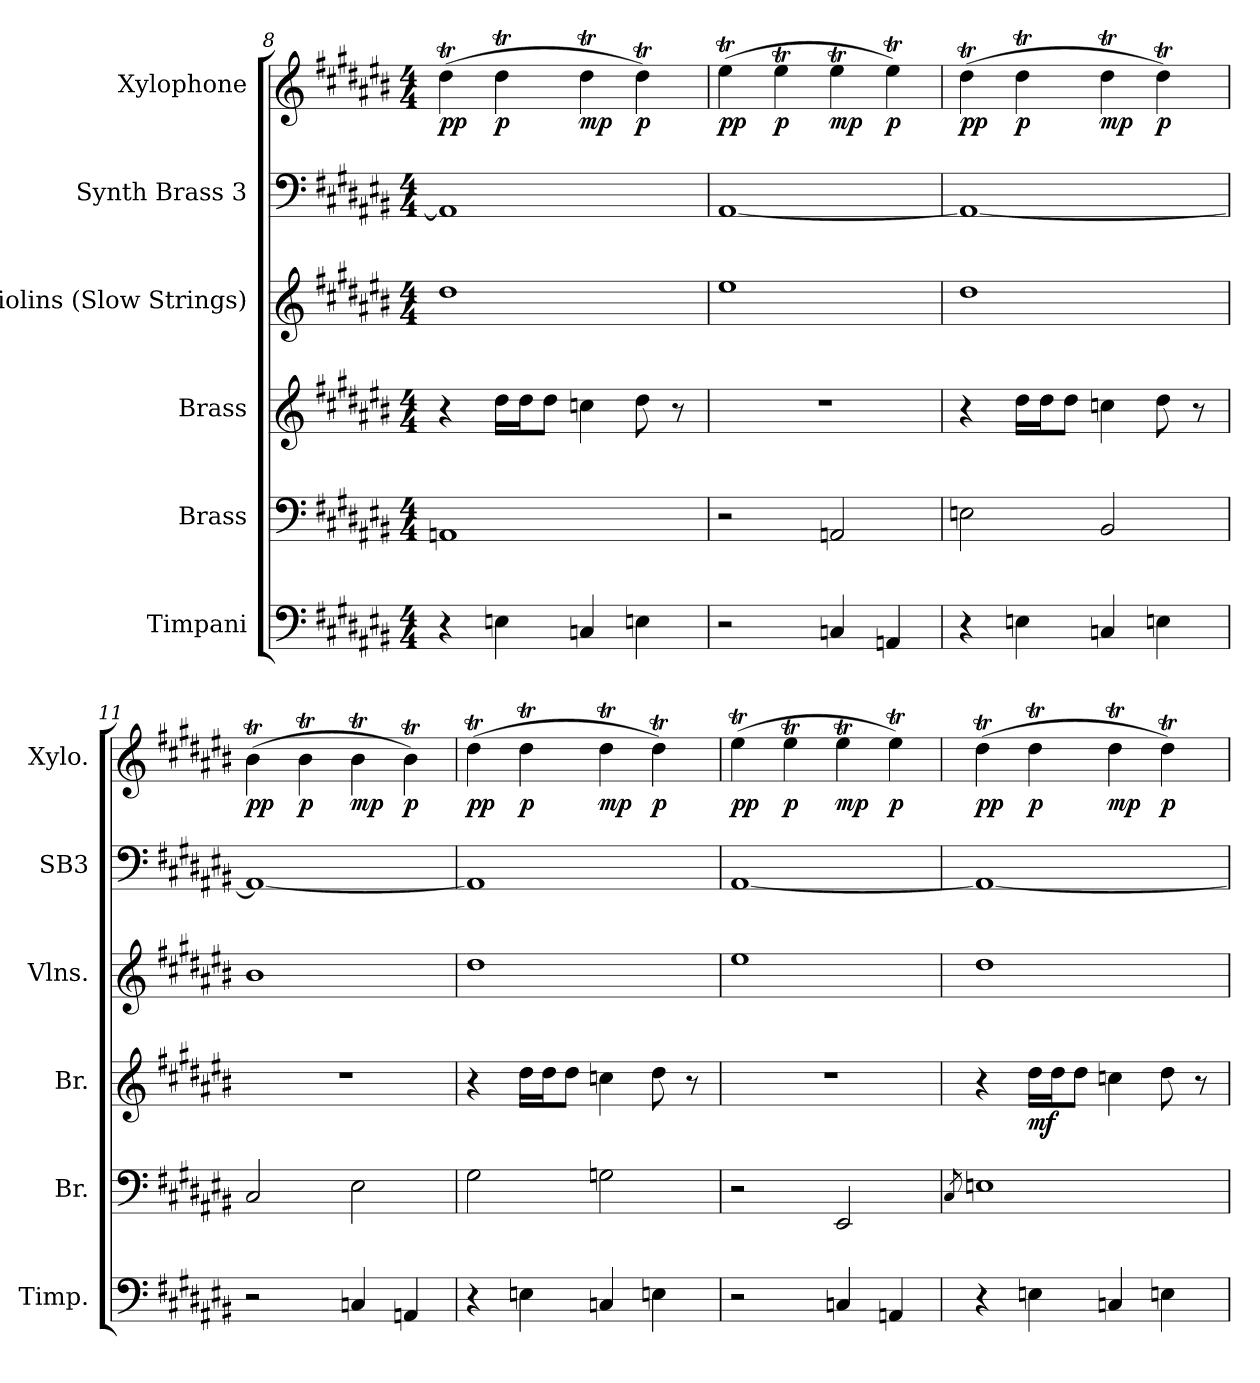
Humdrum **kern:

**kern	**kern	**kern	**dynam	**kern	**kern	**kern	**dynam
*part6	*part5	*part4	*part4	*part3	*part2	*part1	*part1
*staff6	*staff5	*staff4	*staff4	*staff3	*staff2	*staff1	*staff1
*I"Timpani	*I"Brass	*I"Brass	*	*I"Violins (Slow Strings)	*I"Synth Brass 3	*I"Xylophone	*
*I'Timp.	*I'Br.	*I'Br.	*	*I'Vlns.	*I'SB3	*I'Xylo.	*
*clefF4	*clefF4	*clefG2	*	*clefG2	*clefF4	*clefG2	*
*	*	*	*	*	*ITrd7c12	*	*
*k[f#c#g#d#a#e#b#]	*k[f#c#g#d#a#e#b#]	*k[f#c#g#d#a#e#b#]	*	*k[f#c#g#d#a#e#b#]	*k[f#c#g#d#a#e#b#]	*k[f#c#g#d#a#e#b#]	*
*M4/4	*M4/4	*M4/4	*	*M4/4	*M4/4	*M4/4	*
=8	=8	=8	=8	=8	=8	=8	=8
!	!	!	!	!	!	!	!LO:DY:b
4r	1AAn	4r	.	1dd#	1AAA#]	(4dd#T\	pp
!	!	!	!	!	!	!	!LO:DY:b
4En\	.	16dd#\LL	.	.	.	4dd#T\	p
.	.	16dd#\J	.	.	.	.	.
.	.	8dd#\J	.	.	.	.	.
!	!	!	!	!	!	!	!LO:DY:b
4Cn/	.	4ccn\	.	.	.	4dd#T\	mp
!	!	!	!	!	!	!	!LO:DY:b
4En\	.	8dd#\	.	.	.	4dd#T\)	p
.	.	8r	.	.	.	.	.
=9	=9	=9	=9	=9	=9	=9	=9
!	!	!	!	!	!	!	!LO:DY:b
2r	2r	1r	.	1ee#	[1AAA#	(4ee#t\	pp
!	!	!	!	!	!	!	!LO:DY:b
.	.	.	.	.	.	4ee#t\	p
!	!	!	!	!	!	!	!LO:DY:b
4Cn/	2AAn/	.	.	.	.	4ee#t\	mp
!	!	!	!	!	!	!	!LO:DY:b
4AAn/	.	.	.	.	.	4ee#t\)	p
=10	=10	=10	=10	=10	=10	=10	=10
!	!	!	!	!	!	!	!LO:DY:b
4r	2En\	4r	.	1dd#	1AAA#_	(4dd#T\	pp
!	!	!	!	!	!	!	!LO:DY:b
4En\	.	16dd#\LL	.	.	.	4dd#T\	p
.	.	16dd#\J	.	.	.	.	.
.	.	8dd#\J	.	.	.	.	.
!	!	!	!	!	!	!	!LO:DY:b
4Cn/	2BB#/	4ccn\	.	.	.	4dd#T\	mp
!	!	!	!	!	!	!	!LO:DY:b
4En\	.	8dd#\	.	.	.	4dd#T\)	p
.	.	8r	.	.	.	.	.
!!LO:LB:g=z
=11	=11	=11	=11	=11	=11	=11	=11
!	!	!	!	!	!	!	!LO:DY:b
2r	2C#/	1r	.	1b#	1AAA#_	(4b#t\	pp
!	!	!	!	!	!	!	!LO:DY:b
.	.	.	.	.	.	4b#t\	p
!	!	!	!	!	!	!	!LO:DY:b
4Cn/	2E#\	.	.	.	.	4b#t\	mp
!	!	!	!	!	!	!	!LO:DY:b
4AAn/	.	.	.	.	.	4b#t\)	p
=12	=12	=12	=12	=12	=12	=12	=12
!	!	!	!	!	!	!	!LO:DY:b
4r	2G#\	4r	.	1dd#	1AAA#]	(4dd#T\	pp
!	!	!	!	!	!	!	!LO:DY:b
4En\	.	16dd#\LL	.	.	.	4dd#T\	p
.	.	16dd#\J	.	.	.	.	.
.	.	8dd#\J	.	.	.	.	.
!	!	!	!	!	!	!	!LO:DY:b
4Cn/	2Gn\	4ccn\	.	.	.	4dd#T\	mp
!	!	!	!	!	!	!	!LO:DY:b
4En\	.	8dd#\	.	.	.	4dd#T\)	p
.	.	8r	.	.	.	.	.
=13	=13	=13	=13	=13	=13	=13	=13
!	!	!	!	!	!	!	!LO:DY:b
2r	2r	1r	.	1ee#	[1AAA#	(4ee#t\	pp
!	!	!	!	!	!	!	!LO:DY:b
.	.	.	.	.	.	4ee#t\	p
!	!	!	!	!	!	!	!LO:DY:b
4Cn/	2EE#/	.	.	.	.	4ee#t\	mp
!	!	!	!	!	!	!	!LO:DY:b
4AAn/	.	.	.	.	.	4ee#t\)	p
=14	=14	=14	=14	=14	=14	=14	=14
.	8qC#/	.	.	.	.	.	.
!	!	!	!	!	!	!	!LO:DY:b
4r	1En	4r	.	1dd#	1AAA#_	(4dd#T\	pp
!	!	!	!LO:DY:b	!	!	!	!LO:DY:b
4En\	.	16dd#\LL	mf	.	.	4dd#T\	p
.	.	16dd#\J	.	.	.	.	.
.	.	8dd#\J	.	.	.	.	.
!	!	!	!	!	!	!	!LO:DY:b
4Cn/	.	4ccn\	.	.	.	4dd#T\	mp
!	!	!	!	!	!	!	!LO:DY:b
4En\	.	8dd#\	.	.	.	4dd#T\)	p
.	.	8r	.	.	.	.	.
=	=	=	=	=	=	=	=
*-	*-	*-	*-	*-	*-	*-	*-
